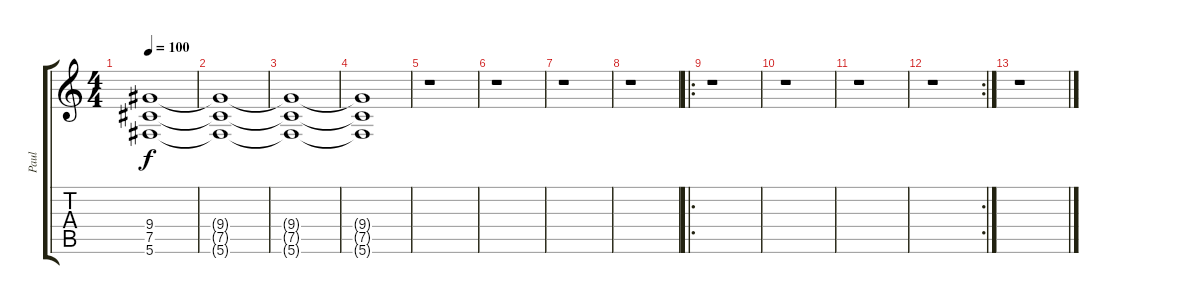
\track ("Paul" "Paul") {instrument distortionguitar}
\staff {score tabs}
\tuning (Db4 Ab3 E3 B2 Gb2 Db2) {hide}
\ts (4 4)
\tempo 100
\clef g2
\ks c
(9.4{t} 7.5{t} 5.6{t}).1{dy f volume 0} |
(9.4{t} 7.5{t} 5.6{t}).1 |
(9.4{t} 7.5{t} 5.6{t}).1 |
(9.4{t} 7.5{t} 5.6{t}).1 |
r.1 |
r.1 |
r.1 |
r.1 |
\ro
r.1 |
r.1 |
r.1 |
\rc 2
r.1 |
r.1
